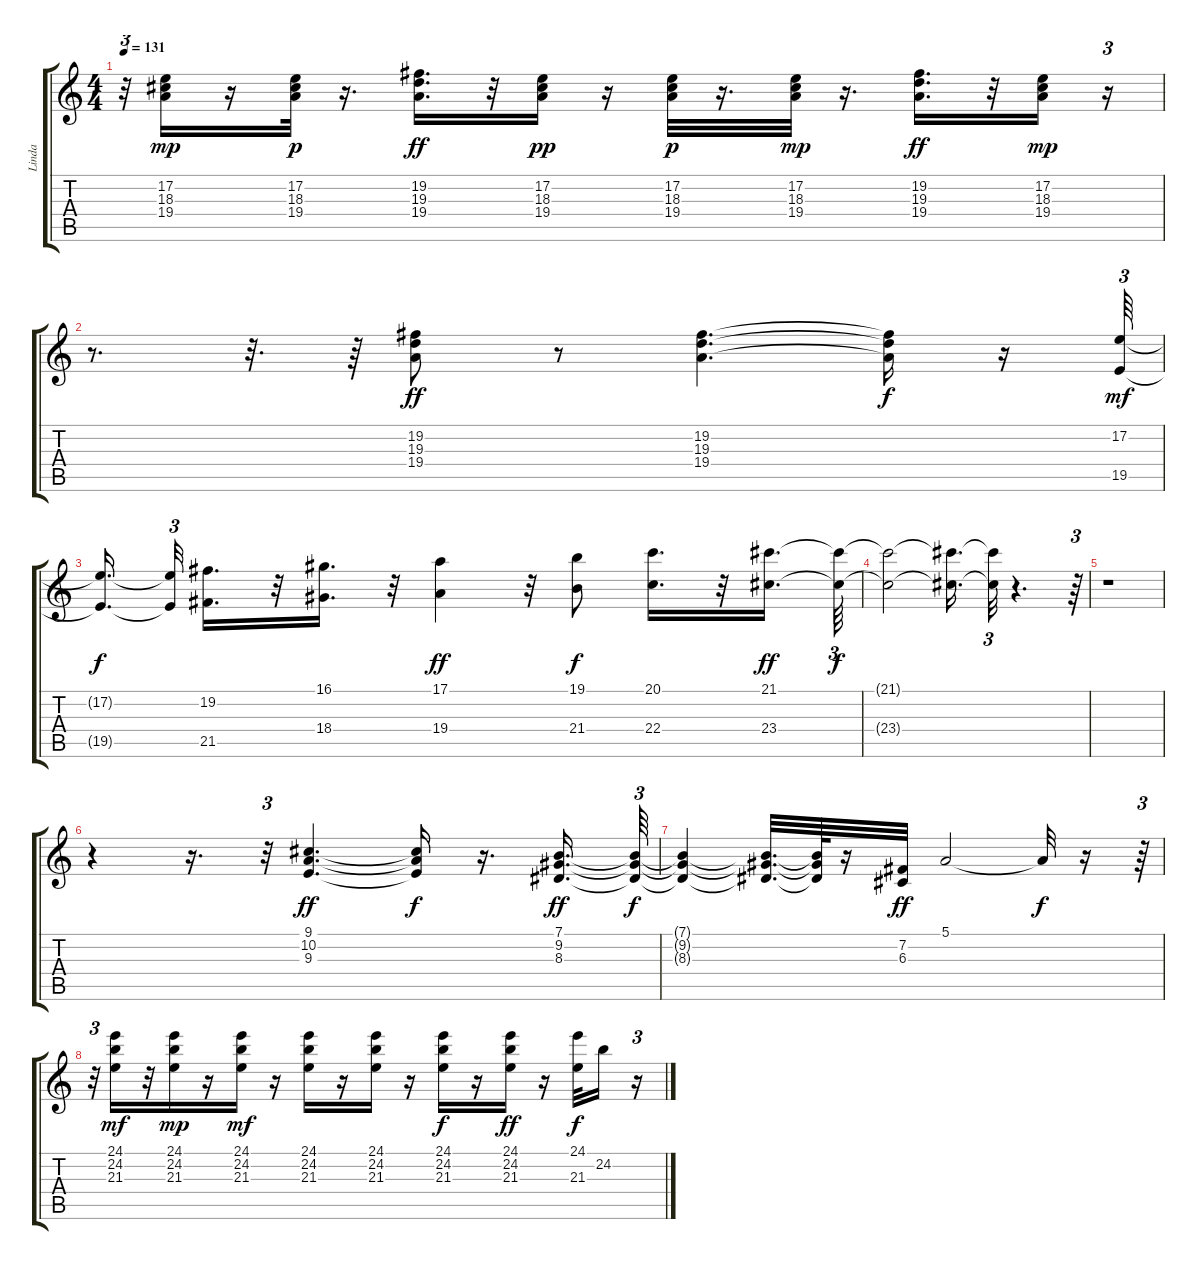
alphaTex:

\track ("Linda" "Linda") {instrument acousticgrandpiano}
\staff {score tabs}
\tuning (E4 B3 G3 D3 A2 E2) {hide}
\ts (4 4)
\tempo 131
\clef g2
\ks c
r.32{tu (3 2) dy f} (17.2 18.3 19.4).16{dy mp} r.16 (17.2 18.3 19.4).32{dy p} r.16{d} (19.2 19.3 19.4).16{d dy ff} r.32 (17.2 18.3 19.4).16{dy pp} r.16 (17.2 18.3 19.4).32{dy p} r.16{d} (17.2 18.3 19.4).32{dy mp} r.16{d} (19.2 19.3 19.4).16{d dy ff} r.32 (17.2 18.3 19.4).16{dy mp} r.16{tu (3 2)} |
r.8{d} r.32{d} r.64 (19.2 19.3 19.4).8{dy ff} r.8 (19.2 19.3 19.4).4{d} (19.2{t} 19.3{t} 19.4{t}).16{dy f} r.16 (17.2 19.5).64{tu (3 2) dy mf} |
(17.2{t} 19.5{t}).16{d dy f beam splitsecondary} (17.2{t} 19.5{t}).32{tu (3 2)} (19.2 21.5).16{d} r.32 (16.1 18.4).16{d} r.32 (17.1 19.4).4{dy ff} r.32 (19.1 21.4).8{dy f} (20.1 22.4).16{d} r.32 (21.1 23.4).16{d dy ff} (21.1{t} 23.4{t}).64{tu (3 2) dy f} |
(21.1{t} 23.4{t}).2 (21.1{t} 23.4{t}).16{d} (21.1{t} 23.4{t}).32{tu (3 2)} r.4{d} r.64{tu (3 2)} |
r.1 |
r.4 r.16{d} r.32{tu (3 2)} (9.1 10.2 9.3).4{d dy ff} (9.1{t} 10.2{t} 9.3{t}).16{dy f} r.16{d} (7.1 9.2 8.3).16{d dy ff} (7.1{t} 9.2{t} 8.3{t}).64{tu (3 2) dy f} |
(7.1{t} 9.2{t} 8.3{t}).4 (7.1{t} 9.2{t} 8.3{t}).32{d} (7.1{t} 9.2{t} 8.3{t}).64 r.16 (7.2 6.3).32{dy ff} 5.1.2 5.1{t}.32{dy f} r.16 r.64{tu (3 2)} |
r.32{tu (3 2)} (24.1 24.2 21.3).16{dy mf} r.32 (24.1 24.2 21.3).16{dy mp} r.16 (24.1 24.2 21.3).16{dy mf} r.16 (24.1 24.2 21.3).16 r.16 (24.1 24.2 21.3).16 r.16 (24.1 24.2 21.3).16{dy f} r.16 (24.1 24.2 21.3).16{dy ff} r.16 (24.1 21.3).32{dy f} 24.2.16 r.16{tu (3 2)}
